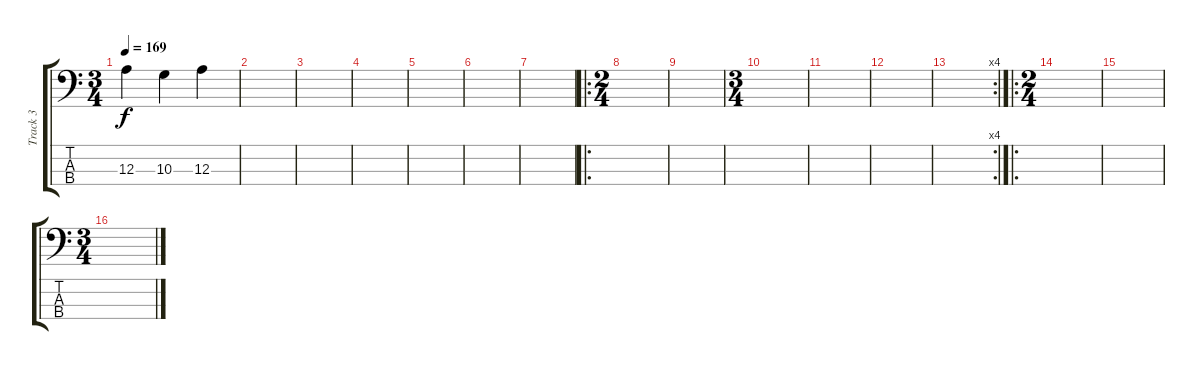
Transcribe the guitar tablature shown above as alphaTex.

\track ("Track 3" "Track 3") {instrument electricbassfinger}
\staff {score tabs}
\tuning (G2 D2 A1 E1) {hide}
\ts (3 4)
\tempo 169
\clef f4
\ks c
12.3.4{dy f} 10.3.4 12.3.4 |
|
|
|
|
|
|
\ro
\ts (2 4)
|
|
\ts (3 4)
|
|
|
\rc 4
|
\ro
\ts (2 4)
|
|
\ts (3 4)
